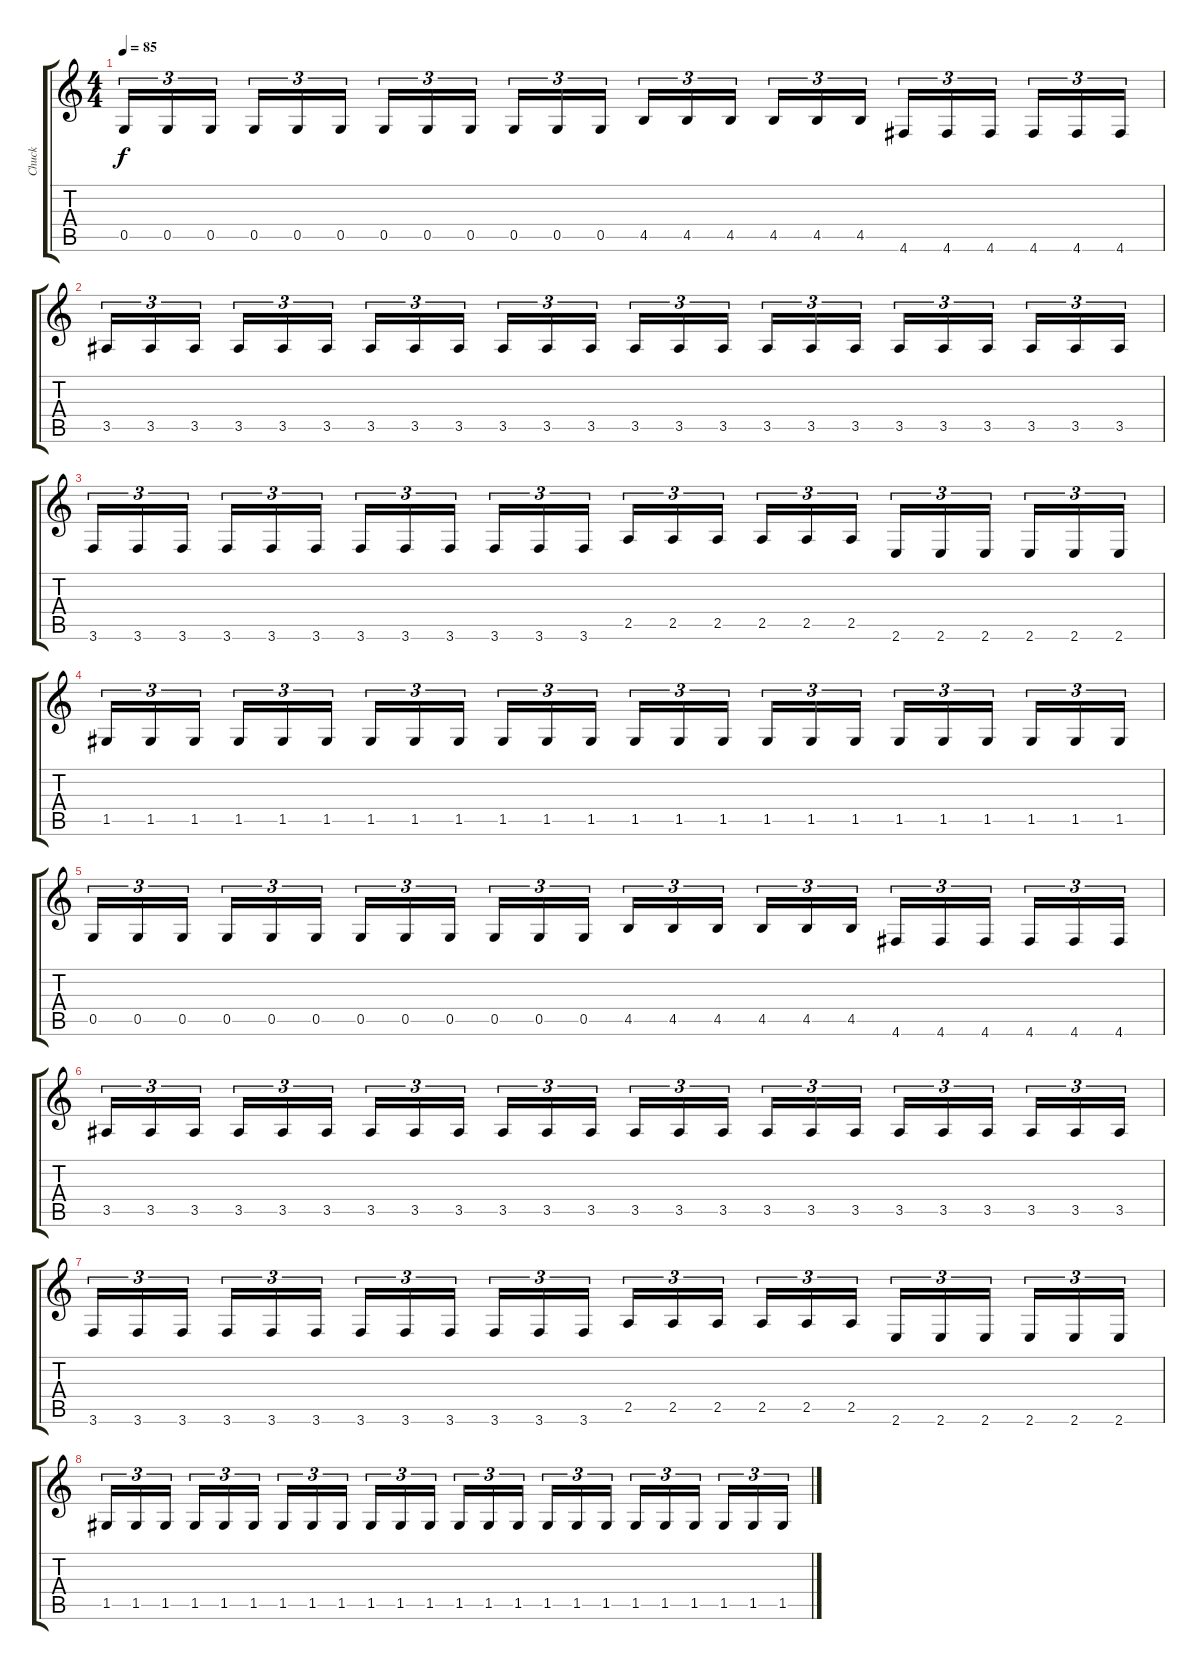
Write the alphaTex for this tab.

\track ("Chuck" "Chuck") {instrument distortionguitar}
\staff {score tabs}
\tuning (D4 A3 F3 C3 G2 D2) {hide}
\ts (4 4)
\tempo 85
\clef g2
\ks c
0.5.16{tu (3 2) dy f} 0.5.16{tu (3 2)} 0.5.16{tu (3 2)} 0.5.16{tu (3 2)} 0.5.16{tu (3 2)} 0.5.16{tu (3 2)} 0.5.16{tu (3 2)} 0.5.16{tu (3 2)} 0.5.16{tu (3 2)} 0.5.16{tu (3 2)} 0.5.16{tu (3 2)} 0.5.16{tu (3 2)} 4.5.16{tu (3 2)} 4.5.16{tu (3 2)} 4.5.16{tu (3 2)} 4.5.16{tu (3 2)} 4.5.16{tu (3 2)} 4.5.16{tu (3 2)} 4.6.16{tu (3 2)} 4.6.16{tu (3 2)} 4.6.16{tu (3 2)} 4.6.16{tu (3 2)} 4.6.16{tu (3 2)} 4.6.16{tu (3 2)} |
3.5.16{tu (3 2)} 3.5.16{tu (3 2)} 3.5.16{tu (3 2)} 3.5.16{tu (3 2)} 3.5.16{tu (3 2)} 3.5.16{tu (3 2)} 3.5.16{tu (3 2)} 3.5.16{tu (3 2)} 3.5.16{tu (3 2)} 3.5.16{tu (3 2)} 3.5.16{tu (3 2)} 3.5.16{tu (3 2)} 3.5.16{tu (3 2)} 3.5.16{tu (3 2)} 3.5.16{tu (3 2)} 3.5.16{tu (3 2)} 3.5.16{tu (3 2)} 3.5.16{tu (3 2)} 3.5.16{tu (3 2)} 3.5.16{tu (3 2)} 3.5.16{tu (3 2)} 3.5.16{tu (3 2)} 3.5.16{tu (3 2)} 3.5.16{tu (3 2)} |
3.6.16{tu (3 2)} 3.6.16{tu (3 2)} 3.6.16{tu (3 2)} 3.6.16{tu (3 2)} 3.6.16{tu (3 2)} 3.6.16{tu (3 2)} 3.6.16{tu (3 2)} 3.6.16{tu (3 2)} 3.6.16{tu (3 2)} 3.6.16{tu (3 2)} 3.6.16{tu (3 2)} 3.6.16{tu (3 2)} 2.5.16{tu (3 2)} 2.5.16{tu (3 2)} 2.5.16{tu (3 2)} 2.5.16{tu (3 2)} 2.5.16{tu (3 2)} 2.5.16{tu (3 2)} 2.6.16{tu (3 2)} 2.6.16{tu (3 2)} 2.6.16{tu (3 2)} 2.6.16{tu (3 2)} 2.6.16{tu (3 2)} 2.6.16{tu (3 2)} |
1.5.16{tu (3 2)} 1.5.16{tu (3 2)} 1.5.16{tu (3 2)} 1.5.16{tu (3 2)} 1.5.16{tu (3 2)} 1.5.16{tu (3 2)} 1.5.16{tu (3 2)} 1.5.16{tu (3 2)} 1.5.16{tu (3 2)} 1.5.16{tu (3 2)} 1.5.16{tu (3 2)} 1.5.16{tu (3 2)} 1.5.16{tu (3 2)} 1.5.16{tu (3 2)} 1.5.16{tu (3 2)} 1.5.16{tu (3 2)} 1.5.16{tu (3 2)} 1.5.16{tu (3 2)} 1.5.16{tu (3 2)} 1.5.16{tu (3 2)} 1.5.16{tu (3 2)} 1.5.16{tu (3 2)} 1.5.16{tu (3 2)} 1.5.16{tu (3 2)} |
0.5.16{tu (3 2)} 0.5.16{tu (3 2)} 0.5.16{tu (3 2)} 0.5.16{tu (3 2)} 0.5.16{tu (3 2)} 0.5.16{tu (3 2)} 0.5.16{tu (3 2)} 0.5.16{tu (3 2)} 0.5.16{tu (3 2)} 0.5.16{tu (3 2)} 0.5.16{tu (3 2)} 0.5.16{tu (3 2)} 4.5.16{tu (3 2)} 4.5.16{tu (3 2)} 4.5.16{tu (3 2)} 4.5.16{tu (3 2)} 4.5.16{tu (3 2)} 4.5.16{tu (3 2)} 4.6.16{tu (3 2)} 4.6.16{tu (3 2)} 4.6.16{tu (3 2)} 4.6.16{tu (3 2)} 4.6.16{tu (3 2)} 4.6.16{tu (3 2)} |
3.5.16{tu (3 2)} 3.5.16{tu (3 2)} 3.5.16{tu (3 2)} 3.5.16{tu (3 2)} 3.5.16{tu (3 2)} 3.5.16{tu (3 2)} 3.5.16{tu (3 2)} 3.5.16{tu (3 2)} 3.5.16{tu (3 2)} 3.5.16{tu (3 2)} 3.5.16{tu (3 2)} 3.5.16{tu (3 2)} 3.5.16{tu (3 2)} 3.5.16{tu (3 2)} 3.5.16{tu (3 2)} 3.5.16{tu (3 2)} 3.5.16{tu (3 2)} 3.5.16{tu (3 2)} 3.5.16{tu (3 2)} 3.5.16{tu (3 2)} 3.5.16{tu (3 2)} 3.5.16{tu (3 2)} 3.5.16{tu (3 2)} 3.5.16{tu (3 2)} |
3.6.16{tu (3 2)} 3.6.16{tu (3 2)} 3.6.16{tu (3 2)} 3.6.16{tu (3 2)} 3.6.16{tu (3 2)} 3.6.16{tu (3 2)} 3.6.16{tu (3 2)} 3.6.16{tu (3 2)} 3.6.16{tu (3 2)} 3.6.16{tu (3 2)} 3.6.16{tu (3 2)} 3.6.16{tu (3 2)} 2.5.16{tu (3 2)} 2.5.16{tu (3 2)} 2.5.16{tu (3 2)} 2.5.16{tu (3 2)} 2.5.16{tu (3 2)} 2.5.16{tu (3 2)} 2.6.16{tu (3 2)} 2.6.16{tu (3 2)} 2.6.16{tu (3 2)} 2.6.16{tu (3 2)} 2.6.16{tu (3 2)} 2.6.16{tu (3 2)} |
1.5.16{tu (3 2)} 1.5.16{tu (3 2)} 1.5.16{tu (3 2)} 1.5.16{tu (3 2)} 1.5.16{tu (3 2)} 1.5.16{tu (3 2)} 1.5.16{tu (3 2)} 1.5.16{tu (3 2)} 1.5.16{tu (3 2)} 1.5.16{tu (3 2)} 1.5.16{tu (3 2)} 1.5.16{tu (3 2)} 1.5.16{tu (3 2)} 1.5.16{tu (3 2)} 1.5.16{tu (3 2)} 1.5.16{tu (3 2)} 1.5.16{tu (3 2)} 1.5.16{tu (3 2)} 1.5.16{tu (3 2)} 1.5.16{tu (3 2)} 1.5.16{tu (3 2)} 1.5.16{tu (3 2)} 1.5.16{tu (3 2)} 1.5.16{tu (3 2)}
